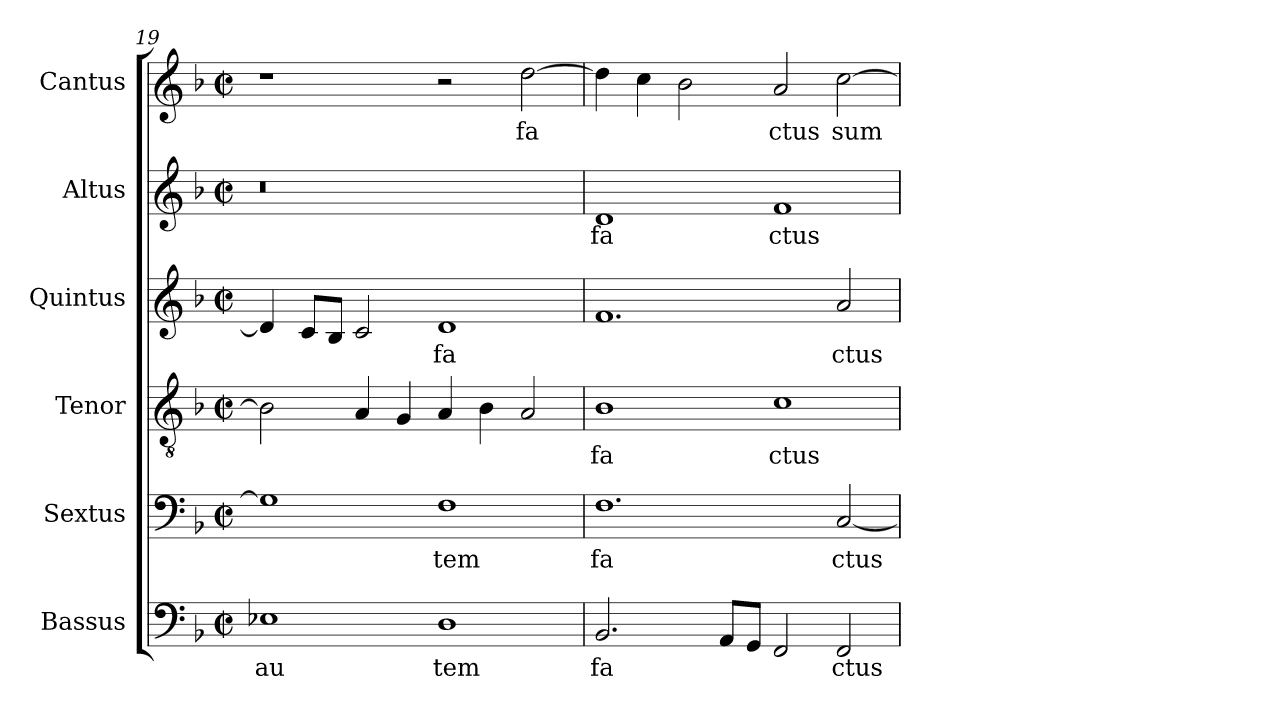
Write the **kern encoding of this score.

**kern	**text	**kern	**text	**kern	**text	**kern	**text	**kern	**text	**kern	**text
*part6	*part6	*part5	*part5	*part4	*part4	*part3	*part3	*part2	*part2	*part1	*part1
*staff6	*staff6	*staff5	*staff5	*staff4	*staff4	*staff3	*staff3	*staff2	*staff2	*staff1	*staff1
*I"Bassus	*	*I"Sextus	*	*I"Tenor	*	*I"Quintus	*	*I"Altus	*	*I"Cantus	*
*clefF4	*	*clefF4	*	*clefGv2	*	*clefG2	*	*clefG2	*	*clefG2	*
*k[b-]	*	*k[b-]	*	*k[b-]	*	*k[b-]	*	*k[b-]	*	*k[b-]	*
*F:	*	*F:	*	*F:	*	*F:	*	*F:	*	*F:	*
*M2/2	*	*M2/2	*	*M2/2	*	*M2/2	*	*M2/2	*	*M2/2	*
*met(c|)	*	*met(c|)	*	*met(c|)	*	*met(c|)	*	*met(c|)	*	*met(c|)	*
=19	=19	=19	=19	=19	=19	=19	=19	=19	=19	=19	=19
!	!LO:LY:b:cj	!	!	!	!	!	!	!	!	!	!
1E-X	au	1G]	.	2B-\]	.	4d/]	.	0r	.	1r	.
.	.	.	.	.	.	8c/L	.	.	.	.	.
.	.	.	.	.	.	8B-/J	.	.	.	.	.
.	.	.	.	4A/	.	2c/	.	.	.	.	.
.	.	.	.	4G/	.	.	.	.	.	.	.
!	!LO:LY:b:cj	!	!LO:LY:b:cj	!	!	!	!LO:LY:b:cj	!	!	!	!
1D	tem	1F	tem	4A/	.	1d	fa	.	.	2r	.
.	.	.	.	4B-\	.	.	.	.	.	.	.
!	!	!	!	!	!	!	!	!	!	!	!LO:LY:b:cj
.	.	.	.	2A/	.	.	.	.	.	[>2dd\	fa
=20	=20	=20	=20	=20	=20	=20	=20	=20	=20	=20	=20
!	!LO:LY:b:cj	!	!LO:LY:b:cj	!	!LO:LY:b:cj	!	!	!	!LO:LY:b:cj	!	!
2.BB-/	fa	1.F	fa	1B-	fa	1.f	.	1d	fa	4dd\]	.
.	.	.	.	.	.	.	.	.	.	4cc\	.
.	.	.	.	.	.	.	.	.	.	2b-\	.
8AA/L	.	.	.	.	.	.	.	.	.	.	.
8GG/J	.	.	.	.	.	.	.	.	.	.	.
!	!	!	!	!	!LO:LY:b:cj	!	!	!	!LO:LY:b:cj	!	!LO:LY:b:cj
2FF/	.	.	.	1c	ctus	.	.	1f	ctus	2a/	ctus
!	!LO:LY:b:cj	!	!LO:LY:b	!	!	!	!LO:LY:b:cj	!	!	!	!LO:LY:b
2FF/	ctus	[<2C/	ctus	.	.	2a/	ctus	.	.	[>2cc\	sum
=	=	=	=	=	=	=	=	=	=	=	=
*-	*-	*-	*-	*-	*-	*-	*-	*-	*-	*-	*-
